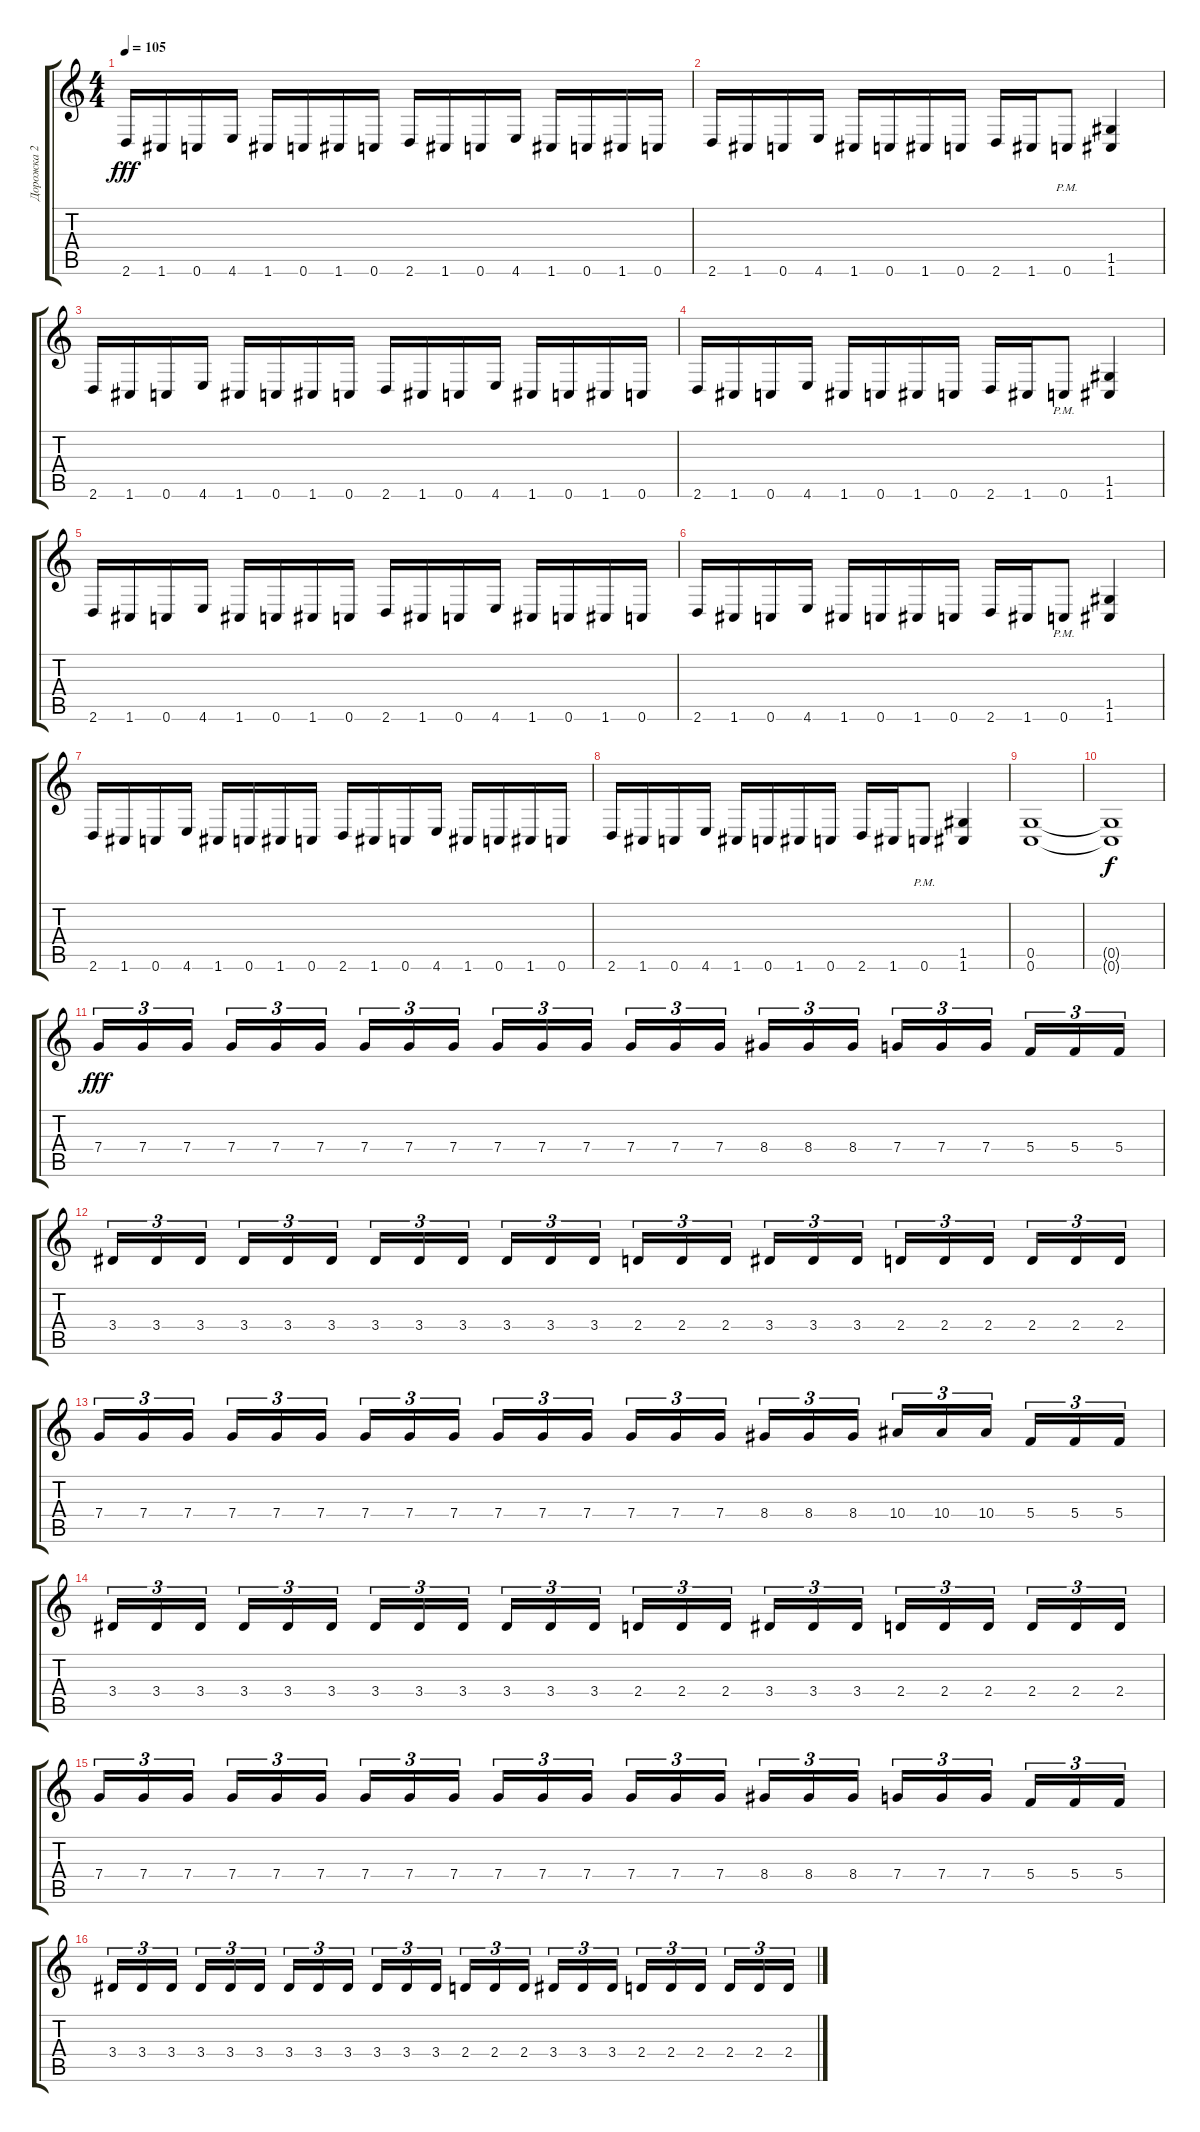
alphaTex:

\track ("Дорожка 2" "Дорожка 2") {instrument overdrivenguitar}
\staff {score tabs}
\tuning (D4 A3 F3 C3 G2 C2) {hide}
\ts (4 4)
\tempo 105
\clef g2
\ks c
2.6.16{dy fff} 1.6.16 0.6.16 4.6.16 1.6.16 0.6.16 1.6.16 0.6.16 2.6.16 1.6.16 0.6.16 4.6.16 1.6.16 0.6.16 1.6.16 0.6.16 |
2.6.16 1.6.16 0.6.16 4.6.16 1.6.16 0.6.16 1.6.16 0.6.16 2.6.16 1.6.16 0.6{pm}.8 (1.5 1.6).4 |
2.6.16 1.6.16 0.6.16 4.6.16 1.6.16 0.6.16 1.6.16 0.6.16 2.6.16 1.6.16 0.6.16 4.6.16 1.6.16 0.6.16 1.6.16 0.6.16 |
2.6.16 1.6.16 0.6.16 4.6.16 1.6.16 0.6.16 1.6.16 0.6.16 2.6.16 1.6.16 0.6{pm}.8 (1.5 1.6).4 |
2.6.16 1.6.16 0.6.16 4.6.16 1.6.16 0.6.16 1.6.16 0.6.16 2.6.16 1.6.16 0.6.16 4.6.16 1.6.16 0.6.16 1.6.16 0.6.16 |
2.6.16 1.6.16 0.6.16 4.6.16 1.6.16 0.6.16 1.6.16 0.6.16 2.6.16 1.6.16 0.6{pm}.8 (1.5 1.6).4 |
2.6.16 1.6.16 0.6.16 4.6.16 1.6.16 0.6.16 1.6.16 0.6.16 2.6.16 1.6.16 0.6.16 4.6.16 1.6.16 0.6.16 1.6.16 0.6.16 |
2.6.16 1.6.16 0.6.16 4.6.16 1.6.16 0.6.16 1.6.16 0.6.16 2.6.16 1.6.16 0.6{pm}.8 (1.5 1.6).4 |
(0.5 0.6).1 |
(0.5{t} 0.6{t}).1{dy f} |
7.4.16{tu (3 2) dy fff} 7.4.16{tu (3 2)} 7.4.16{tu (3 2) beam splitsecondary} 7.4.16{tu (3 2)} 7.4.16{tu (3 2)} 7.4.16{tu (3 2)} 7.4.16{tu (3 2)} 7.4.16{tu (3 2)} 7.4.16{tu (3 2) beam splitsecondary} 7.4.16{tu (3 2)} 7.4.16{tu (3 2)} 7.4.16{tu (3 2)} 7.4.16{tu (3 2)} 7.4.16{tu (3 2)} 7.4.16{tu (3 2) beam splitsecondary} 8.4.16{tu (3 2)} 8.4.16{tu (3 2)} 8.4.16{tu (3 2)} 7.4.16{tu (3 2)} 7.4.16{tu (3 2)} 7.4.16{tu (3 2) beam splitsecondary} 5.4.16{tu (3 2)} 5.4.16{tu (3 2)} 5.4.16{tu (3 2)} |
3.4.16{tu (3 2)} 3.4.16{tu (3 2)} 3.4.16{tu (3 2) beam splitsecondary} 3.4.16{tu (3 2)} 3.4.16{tu (3 2)} 3.4.16{tu (3 2)} 3.4.16{tu (3 2)} 3.4.16{tu (3 2)} 3.4.16{tu (3 2) beam splitsecondary} 3.4.16{tu (3 2)} 3.4.16{tu (3 2)} 3.4.16{tu (3 2)} 2.4.16{tu (3 2)} 2.4.16{tu (3 2)} 2.4.16{tu (3 2) beam splitsecondary} 3.4.16{tu (3 2)} 3.4.16{tu (3 2)} 3.4.16{tu (3 2)} 2.4.16{tu (3 2)} 2.4.16{tu (3 2)} 2.4.16{tu (3 2) beam splitsecondary} 2.4.16{tu (3 2)} 2.4.16{tu (3 2)} 2.4.16{tu (3 2)} |
7.4.16{tu (3 2)} 7.4.16{tu (3 2)} 7.4.16{tu (3 2) beam splitsecondary} 7.4.16{tu (3 2)} 7.4.16{tu (3 2)} 7.4.16{tu (3 2)} 7.4.16{tu (3 2)} 7.4.16{tu (3 2)} 7.4.16{tu (3 2) beam splitsecondary} 7.4.16{tu (3 2)} 7.4.16{tu (3 2)} 7.4.16{tu (3 2)} 7.4.16{tu (3 2)} 7.4.16{tu (3 2)} 7.4.16{tu (3 2) beam splitsecondary} 8.4.16{tu (3 2)} 8.4.16{tu (3 2)} 8.4.16{tu (3 2)} 10.4.16{tu (3 2)} 10.4.16{tu (3 2)} 10.4.16{tu (3 2) beam splitsecondary} 5.4.16{tu (3 2)} 5.4.16{tu (3 2)} 5.4.16{tu (3 2)} |
3.4.16{tu (3 2)} 3.4.16{tu (3 2)} 3.4.16{tu (3 2) beam splitsecondary} 3.4.16{tu (3 2)} 3.4.16{tu (3 2)} 3.4.16{tu (3 2)} 3.4.16{tu (3 2)} 3.4.16{tu (3 2)} 3.4.16{tu (3 2) beam splitsecondary} 3.4.16{tu (3 2)} 3.4.16{tu (3 2)} 3.4.16{tu (3 2)} 2.4.16{tu (3 2)} 2.4.16{tu (3 2)} 2.4.16{tu (3 2) beam splitsecondary} 3.4.16{tu (3 2)} 3.4.16{tu (3 2)} 3.4.16{tu (3 2)} 2.4.16{tu (3 2)} 2.4.16{tu (3 2)} 2.4.16{tu (3 2) beam splitsecondary} 2.4.16{tu (3 2)} 2.4.16{tu (3 2)} 2.4.16{tu (3 2)} |
7.4.16{tu (3 2)} 7.4.16{tu (3 2)} 7.4.16{tu (3 2) beam splitsecondary} 7.4.16{tu (3 2)} 7.4.16{tu (3 2)} 7.4.16{tu (3 2)} 7.4.16{tu (3 2)} 7.4.16{tu (3 2)} 7.4.16{tu (3 2) beam splitsecondary} 7.4.16{tu (3 2)} 7.4.16{tu (3 2)} 7.4.16{tu (3 2)} 7.4.16{tu (3 2)} 7.4.16{tu (3 2)} 7.4.16{tu (3 2) beam splitsecondary} 8.4.16{tu (3 2)} 8.4.16{tu (3 2)} 8.4.16{tu (3 2)} 7.4.16{tu (3 2)} 7.4.16{tu (3 2)} 7.4.16{tu (3 2) beam splitsecondary} 5.4.16{tu (3 2)} 5.4.16{tu (3 2)} 5.4.16{tu (3 2)} |
3.4.16{tu (3 2)} 3.4.16{tu (3 2)} 3.4.16{tu (3 2) beam splitsecondary} 3.4.16{tu (3 2)} 3.4.16{tu (3 2)} 3.4.16{tu (3 2)} 3.4.16{tu (3 2)} 3.4.16{tu (3 2)} 3.4.16{tu (3 2) beam splitsecondary} 3.4.16{tu (3 2)} 3.4.16{tu (3 2)} 3.4.16{tu (3 2)} 2.4.16{tu (3 2)} 2.4.16{tu (3 2)} 2.4.16{tu (3 2) beam splitsecondary} 3.4.16{tu (3 2)} 3.4.16{tu (3 2)} 3.4.16{tu (3 2)} 2.4.16{tu (3 2)} 2.4.16{tu (3 2)} 2.4.16{tu (3 2) beam splitsecondary} 2.4.16{tu (3 2)} 2.4.16{tu (3 2)} 2.4.16{tu (3 2)}
